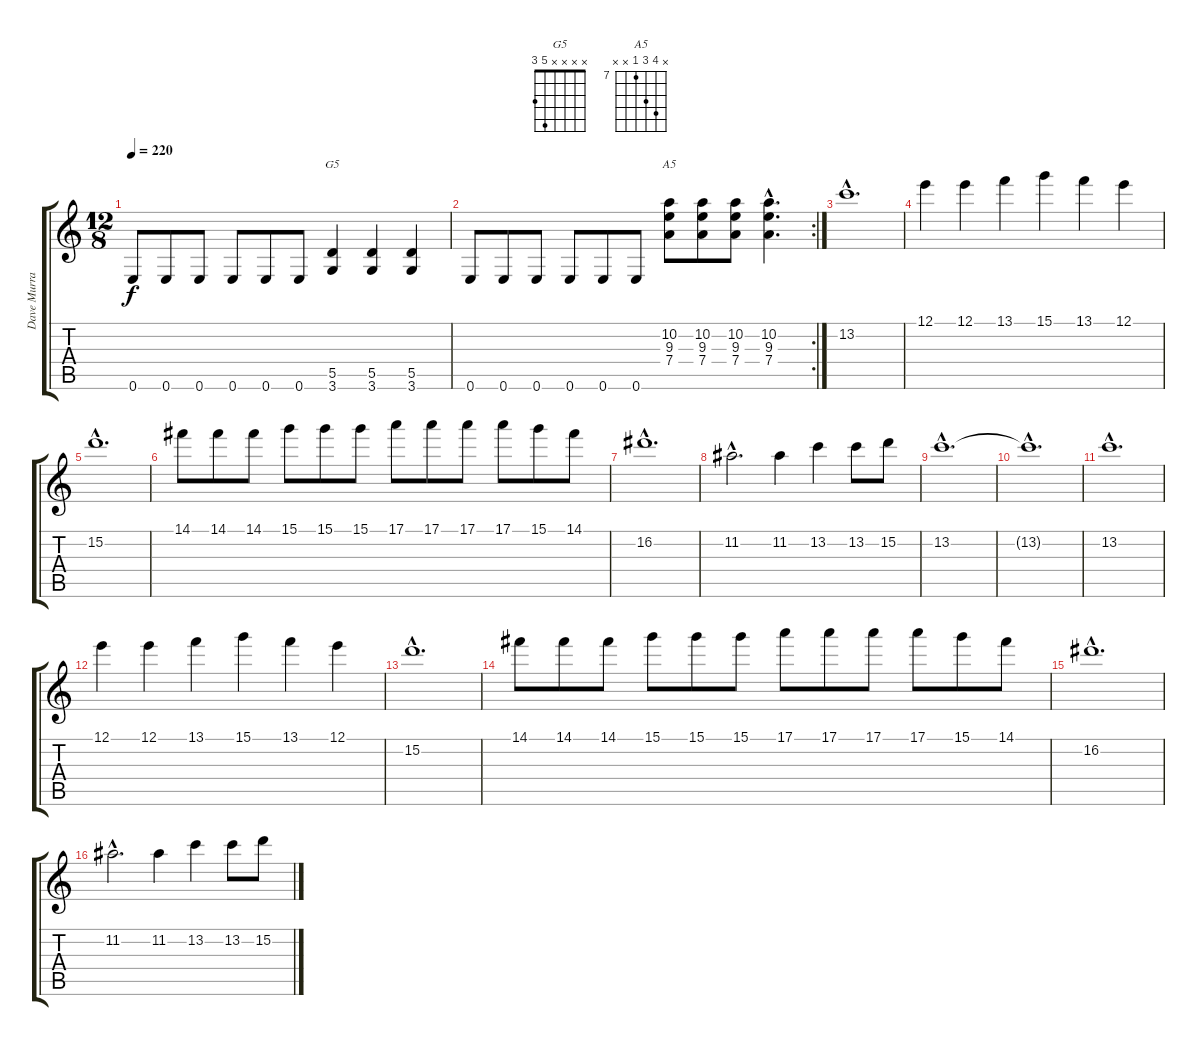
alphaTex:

\track ("Dave Murray" "Dave Murra") {instrument distortionguitar}
\staff {score tabs}
\tuning (E4 B3 G3 D3 A2 E2) {hide}
\chord ("G5" x x x x 5 3)
\chord ("A5" x 10 9 7 x x) {firstfret 7}
\ts (12 8)
\tempo 220
\clef g2
\ks c
0.6.8{dy f} 0.6.8 0.6.8 0.6.8 0.6.8 0.6.8 (5.5 3.6).4{ch "G5"} (5.5 3.6).4 (5.5 3.6).4 |
\rc 2
0.6.8 0.6.8 0.6.8 0.6.8 0.6.8 0.6.8 (10.2 9.3 7.4).8{ch "A5"} (10.2 9.3 7.4).8 (10.2 9.3 7.4).8 (10.2{hac} 9.3{hac} 7.4{hac}).4{d} |
13.2{hac}.1{d} |
12.1.4 12.1.4 13.1.4 15.1.4 13.1.4 12.1.4 |
15.2{hac}.1{d} |
14.1.8 14.1.8 14.1.8 15.1.8 15.1.8 15.1.8 17.1.8 17.1.8 17.1.8 17.1.8 15.1.8 14.1.8 |
16.2{hac}.1{d} |
11.2{hac}.2{d} 11.2.4 13.2.4 13.2.8 15.2.8 |
13.2{hac}.1{d} |
13.2{hac t}.1{d} |
13.2{hac}.1{d} |
12.1.4 12.1.4 13.1.4 15.1.4 13.1.4 12.1.4 |
15.2{hac}.1{d} |
14.1.8 14.1.8 14.1.8 15.1.8 15.1.8 15.1.8 17.1.8 17.1.8 17.1.8 17.1.8 15.1.8 14.1.8 |
16.2{hac}.1{d} |
11.2{hac}.2{d} 11.2.4 13.2.4 13.2.8 15.2.8
